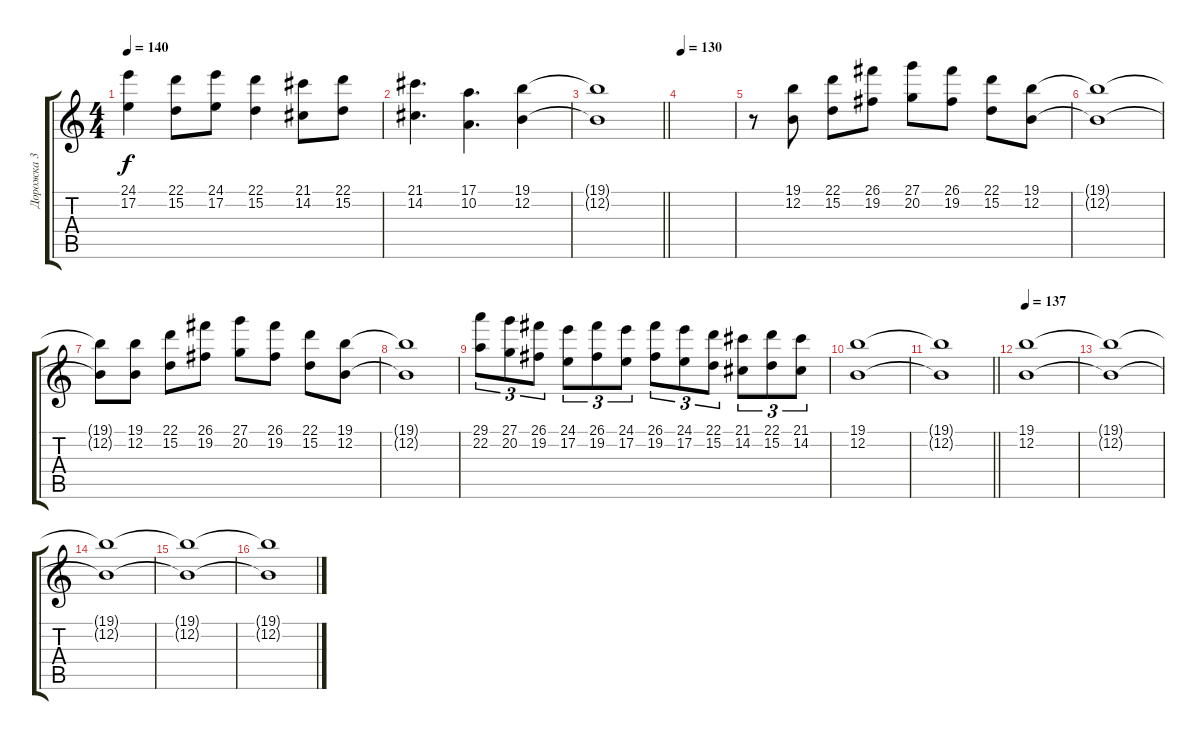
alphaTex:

\track ("Дорожка 3" "Дорожка 3") {instrument lead1square}
\staff {score tabs}
\tuning (E4 B3 G3 D3 A2 E2) {hide}
\ts (4 4)
\tempo 140
\clef g2
\ks c
(24.1 17.2).4{dy f} (22.1 15.2).8 (24.1 17.2).8 (22.1 15.2).4 (21.1 14.2).8 (22.1 15.2).8 |
(21.1 14.2).4{d} (17.1 10.2).4{d} (19.1 12.2).4 |
\barLineRight lightlight
(19.1{t} 12.2{t}).1 |
\tempo 130
|
r.8 (19.1 12.2).8 (22.1 15.2).8 (26.1 19.2).8 (27.1 20.2).8 (26.1 19.2).8 (22.1 15.2).8 (19.1 12.2).8 |
(19.1{t} 12.2{t}).1 |
(19.1{t} 12.2{t}).8 (19.1 12.2).8 (22.1 15.2).8 (26.1 19.2).8 (27.1 20.2).8 (26.1 19.2).8 (22.1 15.2).8 (19.1 12.2).8 |
(19.1{t} 12.2{t}).1 |
(29.1 22.2).8{tu (3 2)} (27.1 20.2).8{tu (3 2)} (26.1 19.2).8{tu (3 2)} (24.1 17.2).8{tu (3 2)} (26.1 19.2).8{tu (3 2)} (24.1 17.2).8{tu (3 2)} (26.1 19.2).8{tu (3 2)} (24.1 17.2).8{tu (3 2)} (22.1 15.2).8{tu (3 2)} (21.1 14.2).8{tu (3 2)} (22.1 15.2).8{tu (3 2)} (21.1 14.2).8{tu (3 2)} |
(19.1 12.2).1 |
\barLineRight lightlight
(19.1{t} 12.2{t}).1 |
\tempo 137
(19.1 12.2).1 |
(19.1{t} 12.2{t}).1 |
(19.1{t} 12.2{t}).1 |
(19.1{t} 12.2{t}).1 |
(19.1{t} 12.2{t}).1
